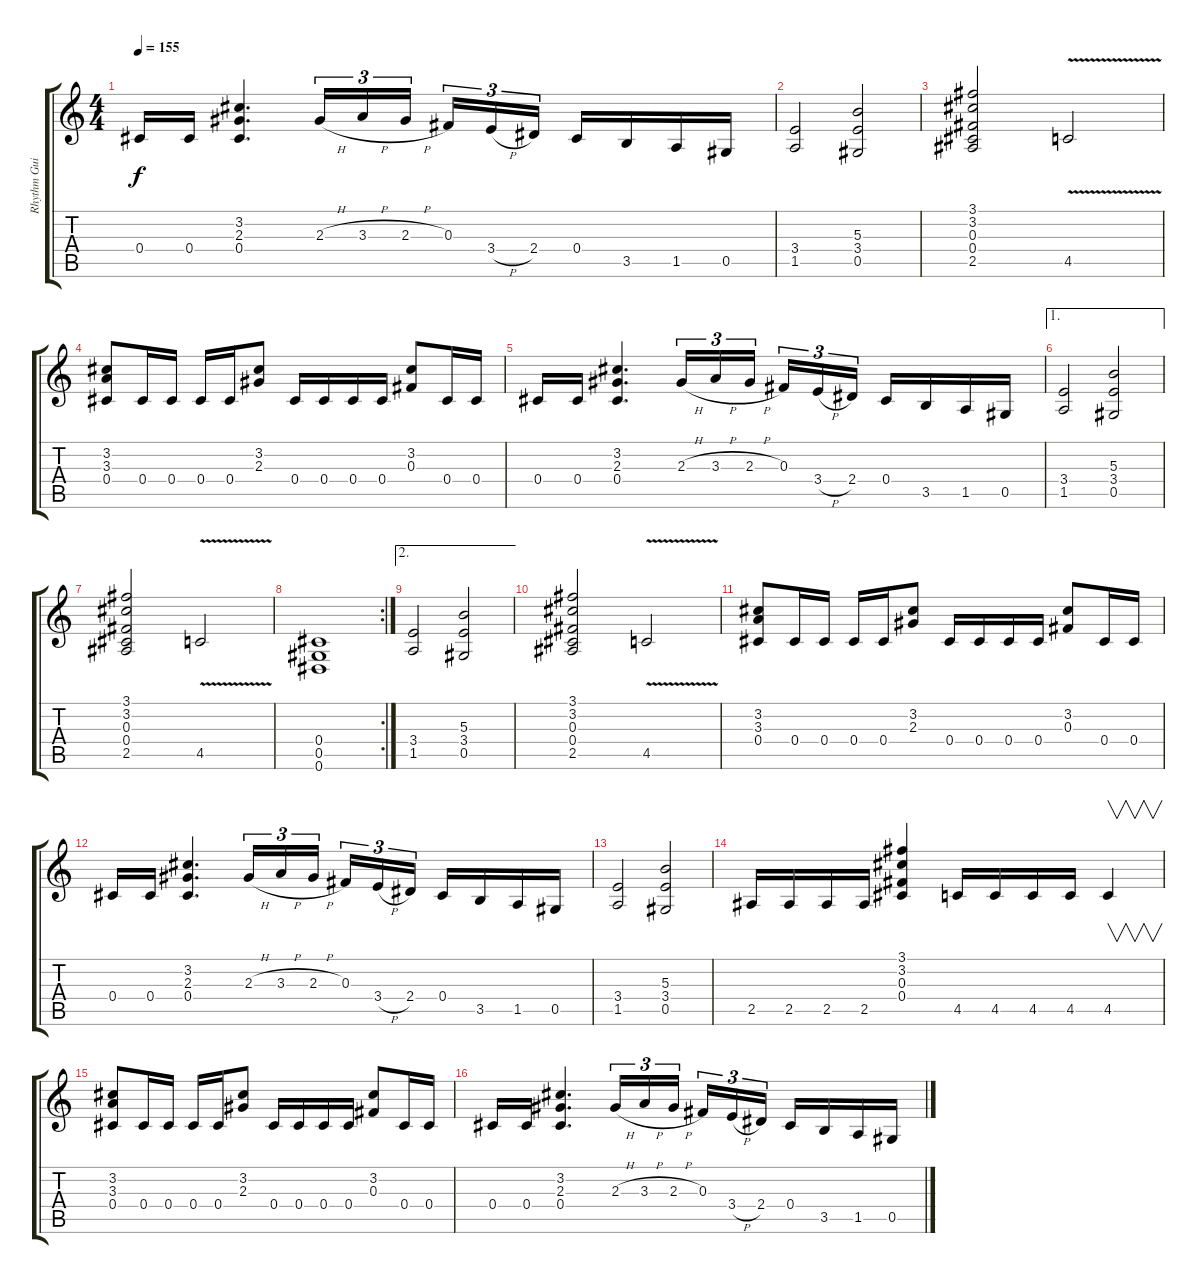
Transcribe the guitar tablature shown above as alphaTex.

\track ("Rhythm Guitar (Malmsteen)" "Rhythm Gui") {instrument distortionguitar}
\staff {score tabs}
\tuning (Eb4 Bb3 Gb3 Db3 Ab2 Eb2) {hide}
\ts (4 4)
\tempo 155
\clef g2
\ks c
0.4.16{dy f} 0.4.16 (3.2 2.3 0.4).4{d} 2.3{h}.16{tu (3 2)} 3.3{h}.16{tu (3 2)} 2.3{h}.16{tu (3 2) beam splitsecondary} 0.3.16{tu (3 2)} 3.4{h}.16{tu (3 2)} 2.4.16{tu (3 2)} 0.4.16 3.5.16 1.5.16 0.5.16 |
(3.4 1.5).2 (5.3 3.4 0.5).2 |
(3.1 3.2 0.3 0.4 2.5).2 4.5{v}.2 |
(3.2 3.3 0.4).8 0.4.16 0.4.16 0.4.16 0.4.16 (3.2 2.3).8 0.4.16 0.4.16 0.4.16 0.4.16 (3.2 0.3).8 0.4.16 0.4.16 |
0.4.16 0.4.16 (3.2 2.3 0.4).4{d} 2.3{h}.16{tu (3 2)} 3.3{h}.16{tu (3 2)} 2.3{h}.16{tu (3 2) beam splitsecondary} 0.3.16{tu (3 2)} 3.4{h}.16{tu (3 2)} 2.4.16{tu (3 2)} 0.4.16 3.5.16 1.5.16 0.5.16 |
\ae 1
(3.4 1.5).2 (5.3 3.4 0.5).2 |
(3.1 3.2 0.3 0.4 2.5).2 4.5{v}.2 |
\rc 2
(0.4 0.5 0.6).1 |
\ae 2
(3.4 1.5).2 (5.3 3.4 0.5).2 |
(3.1 3.2 0.3 0.4 2.5).2 4.5{v}.2 |
(3.2 3.3 0.4).8 0.4.16 0.4.16 0.4.16 0.4.16 (3.2 2.3).8 0.4.16 0.4.16 0.4.16 0.4.16 (3.2 0.3).8 0.4.16 0.4.16 |
0.4.16 0.4.16 (3.2 2.3 0.4).4{d} 2.3{h}.16{tu (3 2)} 3.3{h}.16{tu (3 2)} 2.3{h}.16{tu (3 2) beam splitsecondary} 0.3.16{tu (3 2)} 3.4{h}.16{tu (3 2)} 2.4.16{tu (3 2)} 0.4.16 3.5.16 1.5.16 0.5.16 |
(3.4 1.5).2 (5.3 3.4 0.5).2 |
2.5.16 2.5.16 2.5.16 2.5.16 (3.1 3.2 0.3 0.4).4 4.5.16 4.5.16 4.5.16 4.5.16 4.5.4{v} |
(3.2 3.3 0.4).8 0.4.16 0.4.16 0.4.16 0.4.16 (3.2 2.3).8 0.4.16 0.4.16 0.4.16 0.4.16 (3.2 0.3).8 0.4.16 0.4.16 |
0.4.16 0.4.16 (3.2 2.3 0.4).4{d} 2.3{h}.16{tu (3 2)} 3.3{h}.16{tu (3 2)} 2.3{h}.16{tu (3 2) beam splitsecondary} 0.3.16{tu (3 2)} 3.4{h}.16{tu (3 2)} 2.4.16{tu (3 2)} 0.4.16 3.5.16 1.5.16 0.5.16
